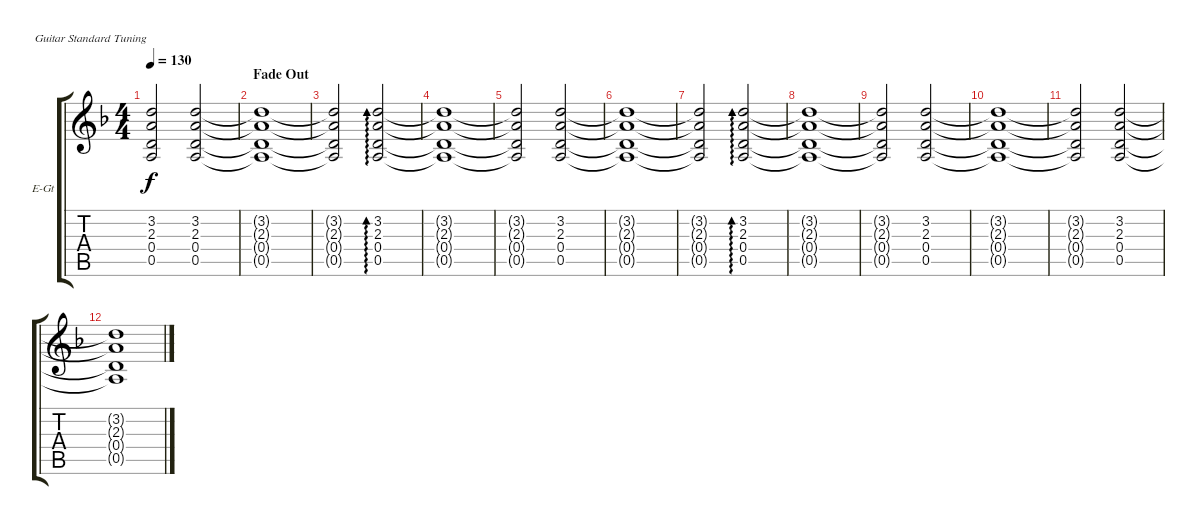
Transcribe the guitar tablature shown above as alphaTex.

\defaultSystemsLayout 4
\bracketExtendMode groupsimilarinstruments
\firstSystemTrackNameOrientation horizontal
\otherSystemsTrackNameOrientation horizontal
\track ("Guitar 2 Tremolo" "E-Gt") {instrument electricguitarclean}
\staff {score tabs}
\tuning (E4 B3 G3 D3 A2 E2)
\ts (4 4)
\tempo 130
\clef g2
\ks dminor
(3.2{t} 2.3{t} 0.4{t} 0.5{t}).2{dy f} (0.5 0.4 2.3 3.2).2 |
\section ("" "Fade Out")
(3.2{t} 2.3{t} 0.4{t} 0.5{t}).1 |
(3.2{t} 2.3{t} 0.4{t} 0.5{t}).2 (0.5 0.4 2.3 3.2).2{ad 0} |
(3.2{t} 2.3{t} 0.4{t} 0.5{t}).1 |
(3.2{t} 2.3{t} 0.4{t} 0.5{t}).2 (0.5 0.4 2.3 3.2).2 |
(3.2{t} 2.3{t} 0.4{t} 0.5{t}).1 |
(3.2{t} 2.3{t} 0.4{t} 0.5{t}).2 (0.5 0.4 2.3 3.2).2{ad 0} |
(3.2{t} 2.3{t} 0.4{t} 0.5{t}).1 |
(3.2{t} 2.3{t} 0.4{t} 0.5{t}).2 (0.5 0.4 2.3 3.2).2 |
(3.2{t} 2.3{t} 0.4{t} 0.5{t}).1 |
(3.2{t} 2.3{t} 0.4{t} 0.5{t}).2 (0.5 0.4 2.3 3.2).2 |
(3.2{t} 2.3{t} 0.4{t} 0.5{t}).1
